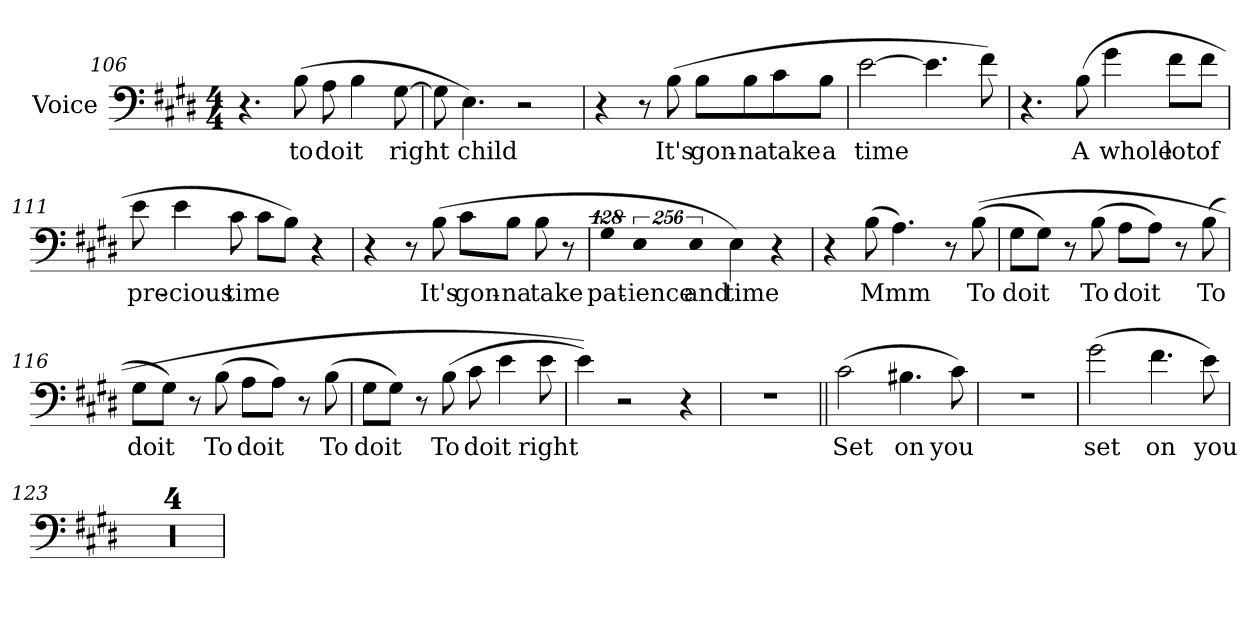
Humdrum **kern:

**kern	**text
*part1	*part1
*staff1	*staff1
*I"Voice	*
*I'Voice	*
!!LO:LB:g=z
*clefF4	*
*k[f#c#g#d#]	*
*E:	*
*M4/4	*
=106	=106
4.r	.
!	!LO:LY:b:color=#000000
(8Bi\	to
!	!LO:LY:b:color=#000000
8Ai\	do
!	!LO:LY:b:color=#000000
4Bi\	it
!	!LO:LY:b:color=#000000
[8G#i\	right
=107	=107
8G#i\]	.
!	!LO:LY:b:color=#000000
4.Ei\)	child
2r	.
=108	=108
4r	.
8r	.
!	!LO:LY:b:color=#000000
(8Bi\	It's
!	!LO:LY:b:color=#000000
8Bi\L	gon-
!	!LO:LY:b:color=#000000
8Bi\	-na
!	!LO:LY:b:color=#000000
8c#i\	take
!	!LO:LY:b:color=#000000
8Bi\J	a
=109	=109
!	!LO:LY:b:color=#000000
[2ei\	time
4.ei\]	.
8f#i\)	.
=110	=110
4.r	.
!	!LO:LY:b:color=#000000
(8Bi\	A
!	!LO:LY:b:color=#000000
4g#i\	whole
!	!LO:LY:b:color=#000000
8f#i\L	lot
!	!LO:LY:b:color=#000000
8f#i\J	of
!!LO:LB:g=z
=111	=111
!	!LO:LY:b:color=#000000
8ei\	pre-
!	!LO:LY:b:color=#000000
4ei\	-cious
!	!LO:LY:b:color=#000000
8c#i\	time
8c#i\L	.
8Bi\J)	.
4r	.
=112	=112
4r	.
8r	.
!	!LO:LY:b:color=#000000
(8Bi\	It's
!	!LO:LY:b:color=#000000
8c#i\L	gon-
!	!LO:LY:b:color=#000000
8Bi\J	-na
!	!LO:LY:b:color=#000000
8Bi\	take
8r	.
=113	=113
!LO:N:vis=4	!
!	!LO:LY:b:color=#000000
512%85G#i\	pat-
!LO:N:vis=4	!
!	!LO:LY:b:color=#000000
1024%171Ei\	-ience
!LO:N:vis=4	!
!	!LO:LY:b:color=#000000
1024%171Ei\	and
!	!LO:LY:b:color=#000000
4Ei\)	time
4r	.
=114	=114
4r	.
!	!LO:LY:b:color=#000000
(8Bi\	Mmm
4.Ai\)	.
8r	.
!	!LO:LY:b:color=#000000
((8Bi\	To
!!LO:LB:g=z
=115	=115
!	!LO:LY:b:color=#000000
8G#i\L	do
!	!LO:LY:b:color=#000000
8G#i\J)	it
8r	.
!	!LO:LY:b:color=#000000
(8Bi\	To
!	!LO:LY:b:color=#000000
8Ai\L	do
!	!LO:LY:b:color=#000000
8Ai\J)	it
8r	.
!	!LO:LY:b:color=#000000
(8Bi\	To
=116	=116
!	!LO:LY:b:color=#000000
8G#i\L	do
!	!LO:LY:b:color=#000000
8G#i\J)	it
8r	.
!	!LO:LY:b:color=#000000
(8Bi\	To
!	!LO:LY:b:color=#000000
8Ai\L	do
!	!LO:LY:b:color=#000000
8Ai\J)	it
8r	.
!	!LO:LY:b:color=#000000
(8Bi\	To
=117	=117
!	!LO:LY:b:color=#000000
8G#i\L	do
!	!LO:LY:b:color=#000000
8G#i\J)	it
8r	.
!	!LO:LY:b:color=#000000
(8Bi\	To
!	!LO:LY:b:color=#000000
8c#i\	do
!	!LO:LY:b:color=#000000
4ei\	it
!	!LO:LY:b:color=#000000
8ei\	right
=118	=118
4ei\))	.
2r	.
4r	.
=119	=119
1r	.
!!LO:LB:g=z
=120||	=120||
!	!LO:LY:b:color=#000000
(2c#i\	Set
!	!LO:LY:b:color=#000000
4.B#Xi\	on
!	!LO:LY:b:color=#000000
8c#i\)	you
=121	=121
1r	.
=122	=122
!	!LO:LY:b:color=#000000
(2g#i\	set
!	!LO:LY:b:color=#000000
4.f#i\	on
!	!LO:LY:b:color=#000000
8ei\)	you
=123	=123
1r	.
=124	=124
1r	.
=125	=125
1r	.
=126	=126
1r	.
=	=
*-	*-
